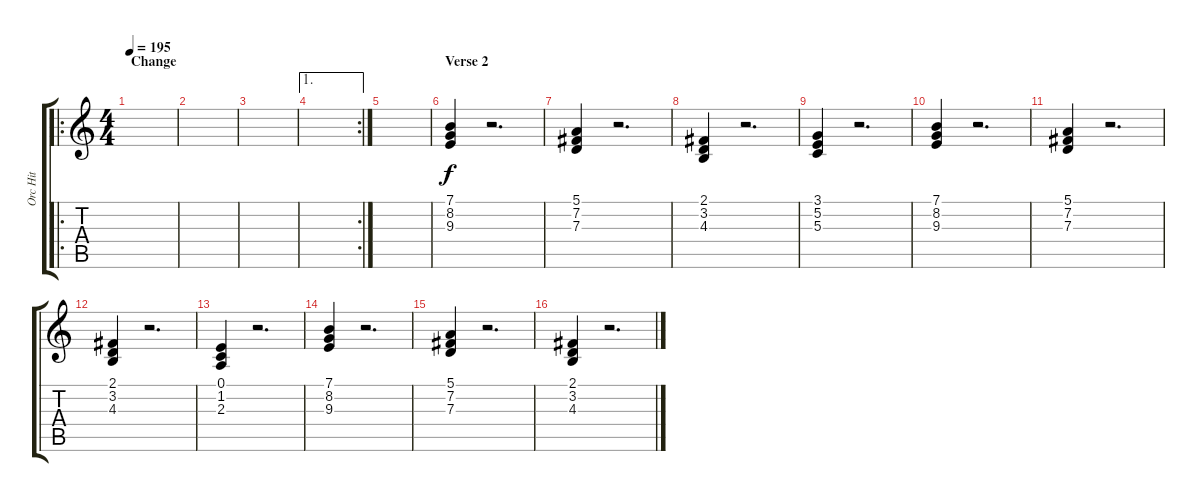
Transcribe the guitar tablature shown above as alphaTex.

\track ("Orc Hit" "Orc Hit") {instrument orchestrahit}
\staff {score tabs}
\tuning (E4 B3 G3 D3 A2 E2) {hide}
\ro
\ts (4 4)
\section ("" "Change")
\tempo 195
\clef g2
\ks c
|
|
|
\ae 1
\rc 2
|
|
\section ("" "Verse 2")
(7.1 8.2 9.3).4 r.2{d} |
(5.1 7.2 7.3).4 r.2{d} |
(2.1 3.2 4.3).4 r.2{d} |
(3.1 5.2 5.3).4 r.2{d} |
(7.1 8.2 9.3).4 r.2{d} |
(5.1 7.2 7.3).4 r.2{d} |
(2.1 3.2 4.3).4 r.2{d} |
(0.1 1.2 2.3).4 r.2{d} |
(7.1 8.2 9.3).4 r.2{d} |
(5.1 7.2 7.3).4 r.2{d} |
(2.1 3.2 4.3).4 r.2{d}
